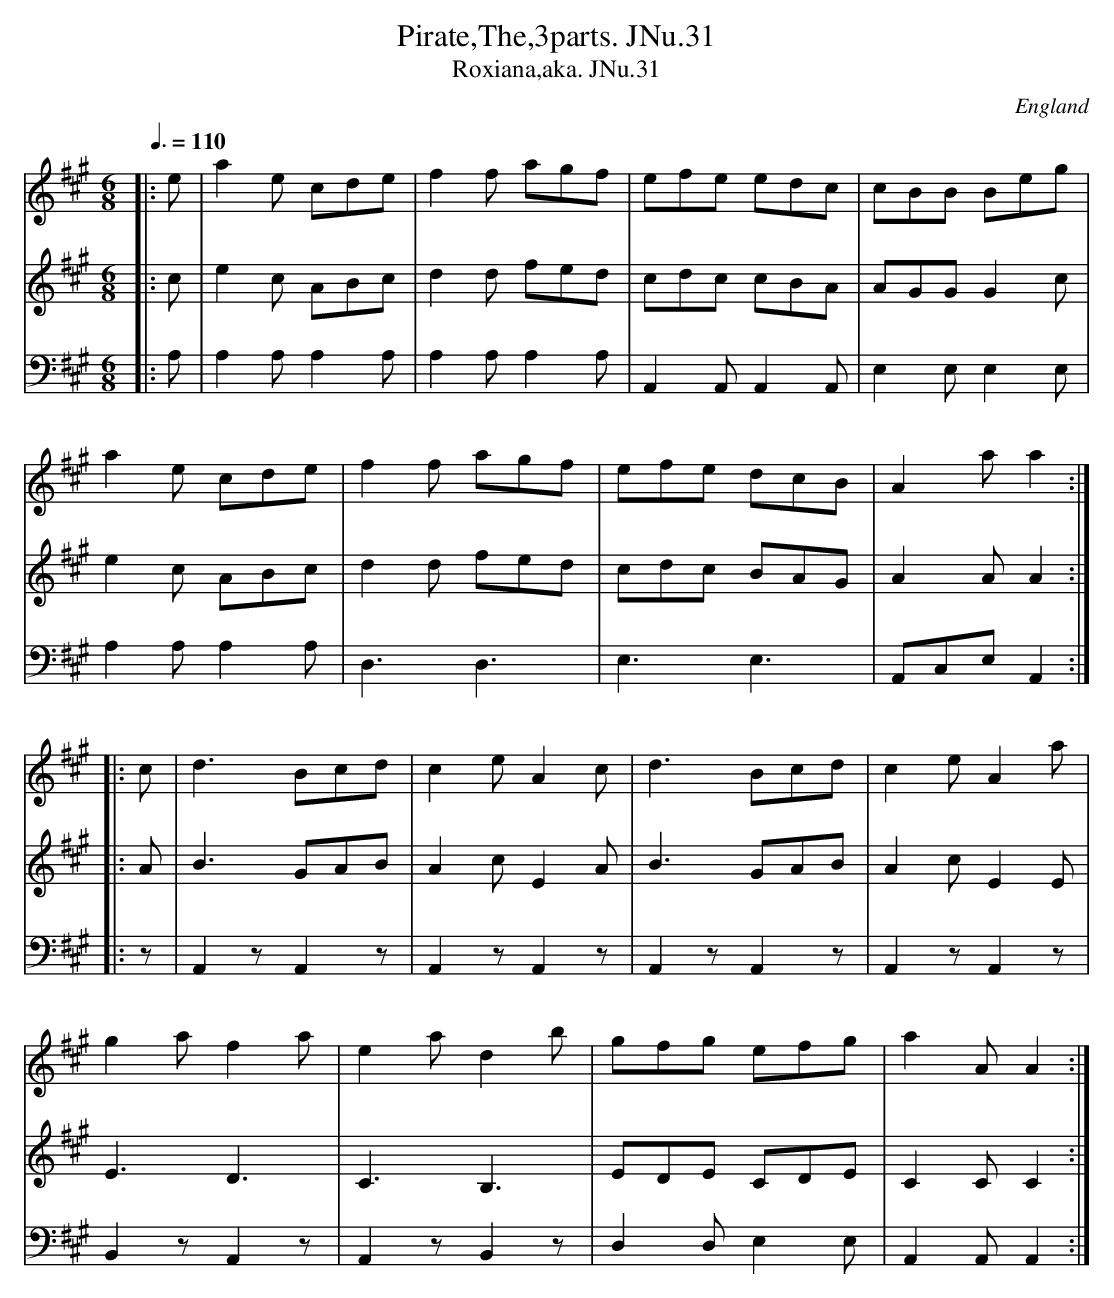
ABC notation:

X:1
T:Pirate,The,3parts. JNu.31
T:Roxiana,aka. JNu.31
M:6/8
L:1/8
Q:3/8=110
O:England
V:1
V:2
V:3 clef=bass
K:A major
[V:1] |: e | a2e cde | f2f agf | efe edc | cBB Beg |
[V:2] |: c | e2c ABc | d2d fed | cdc cBA | AGG G2c |
[V:3] |: A, | A,2A,A,2A, | A,2A,A,2A, | A,,2A,,A,,2A,, | E,2E,E,2E, |
[V:1] a2e cde | f2f agf | efe dcB | A2a a2 :|
[V:2] e2c ABc | d2d fed | cdc BAG | A2AA2 :|
[V:3] A,2A,A,2A, | D,3D,3 | E,3E,3 | A,,C,E,A,,2 :|
[V:1] |: c | d3Bcd | c2e A2c | d3 Bcd | c2e A2a |
[V:2] |: A | B3GAB | A2cE2A | B3GAB | A2cE2E |
[V:3] |: z | A,,2zA,,2z | A,,2zA,,2z | A,,2zA,,2z | A,,2zA,,2z |
[V:1] g2a f2a | e2a d2b | gfg efg | a2A A2 :|
[V:2] E3D3 | C3B,3 | EDE CDE | C2CC2 :|
[V:3] B,,2zA,,2z | A,,2zB,,2z | D,2D,E,2E, | A,,2A,,A,,2 :|
